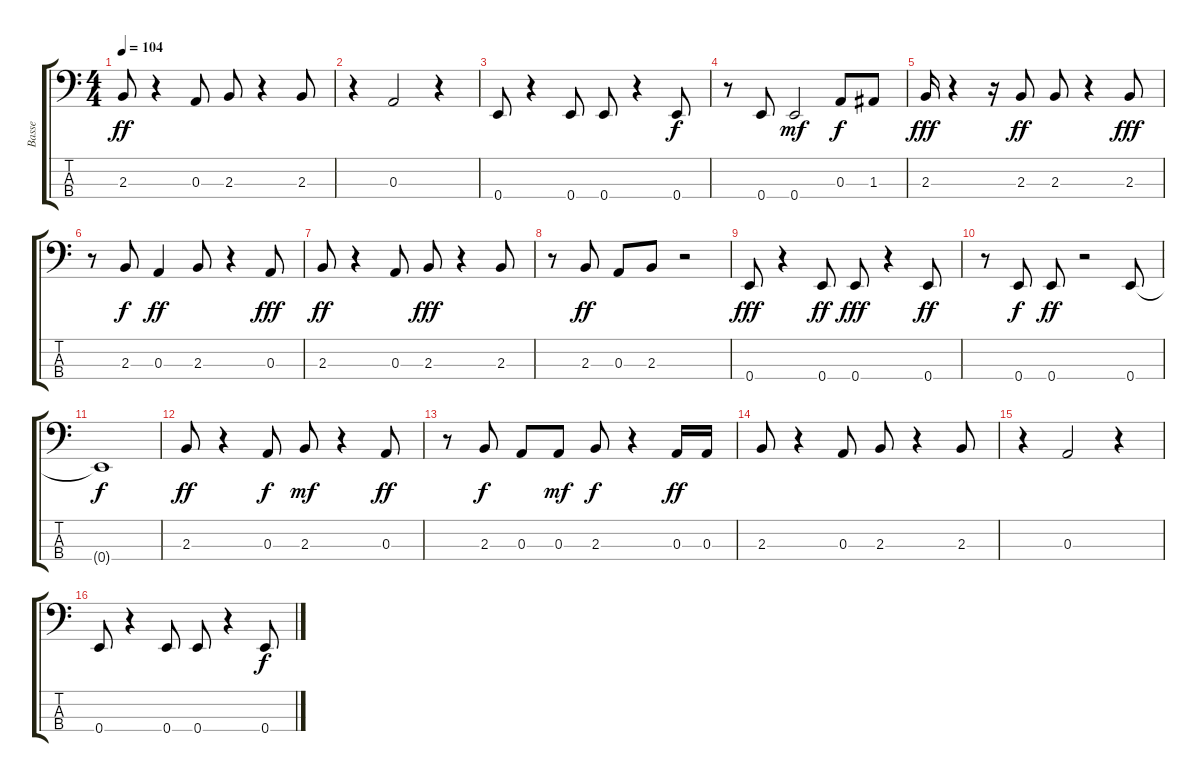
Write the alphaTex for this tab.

\track ("Basse" "Basse") {instrument electricbassfinger}
\staff {score tabs}
\tuning (G2 D2 A1 E1) {hide}
\ts (4 4)
\tempo 104
\clef f4
\ks c
2.3.8{dy ff} r.4 0.3.8 2.3.8 r.4 2.3.8 |
r.4 0.3.2 r.4 |
0.4.8 r.4 0.4.8 0.4.8 r.4 0.4.8{dy f} |
r.8 0.4.8 0.4.2{dy mf} 0.3.8{dy f} 1.3.8 |
2.3.16{dy fff} r.4 r.16 2.3.8{dy ff} 2.3.8 r.4 2.3.8{dy fff} |
r.8 2.3.8{dy f} 0.3.4{dy ff} 2.3.8 r.4 0.3.8{dy fff} |
2.3.8{dy ff} r.4 0.3.8 2.3.8{dy fff} r.4 2.3.8 |
r.8 2.3.8{dy ff} 0.3.8 2.3.8 r.2 |
0.4.8{dy fff} r.4 0.4.8{dy ff} 0.4.8{dy fff} r.4 0.4.8{dy ff} |
r.8 0.4.8{dy f} 0.4.8{dy ff} r.2 0.4.8 |
0.4{t}.1{dy f} |
2.3.8{dy ff} r.4 0.3.8{dy f} 2.3.8{dy mf} r.4 0.3.8{dy ff} |
r.8 2.3.8{dy f} 0.3.8 0.3.8{dy mf} 2.3.8{dy f} r.4 0.3.16{dy ff} 0.3.16 |
2.3.8 r.4 0.3.8 2.3.8 r.4 2.3.8 |
r.4 0.3.2 r.4 |
0.4.8 r.4 0.4.8 0.4.8 r.4 0.4.8{dy f}
